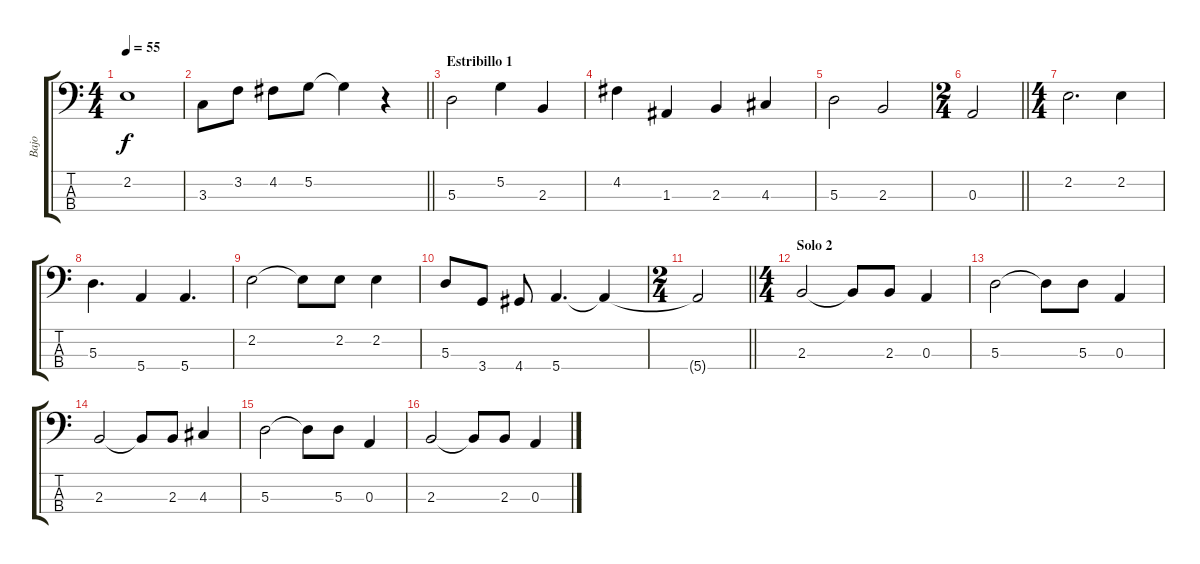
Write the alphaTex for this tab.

\track ("Bajo" "Bajo") {instrument electricbassfinger}
\staff {score tabs}
\tuning (G2 D2 A1 E1) {hide}
\ts (4 4)
\tempo 55
\clef f4
\ks c
2.2.1{dy f} |
\barLineRight lightlight
3.3.8 3.2.8 4.2.8 5.2.8 5.2{t}.4 r.4 |
\section ("" "Estribillo 1")
5.3.2 5.2.4 2.3.4 |
4.2.4 1.3.4 2.3.4 4.3.4 |
5.3.2 2.3.2 |
\ts (2 4)
\barLineRight lightlight
0.3.2 |
\ts (4 4)
2.2.2{d} 2.2.4 |
5.3.4{d} 5.4.4 5.4.4{d} |
2.2.2 2.2{t}.8 2.2.8 2.2.4 |
5.3.8 3.4.8 4.4.8 5.4.4{d} 5.4{t}.4 |
\ts (2 4)
\barLineRight lightlight
5.4{t}.2 |
\ts (4 4)
\section ("" "Solo 2")
2.3.2 2.3{t}.8 2.3.8 0.3.4 |
5.3.2 5.3{t}.8 5.3.8 0.3.4 |
2.3.2 2.3{t}.8 2.3.8 4.3.4 |
5.3.2 5.3{t}.8 5.3.8 0.3.4 |
2.3.2 2.3{t}.8 2.3.8 0.3.4
